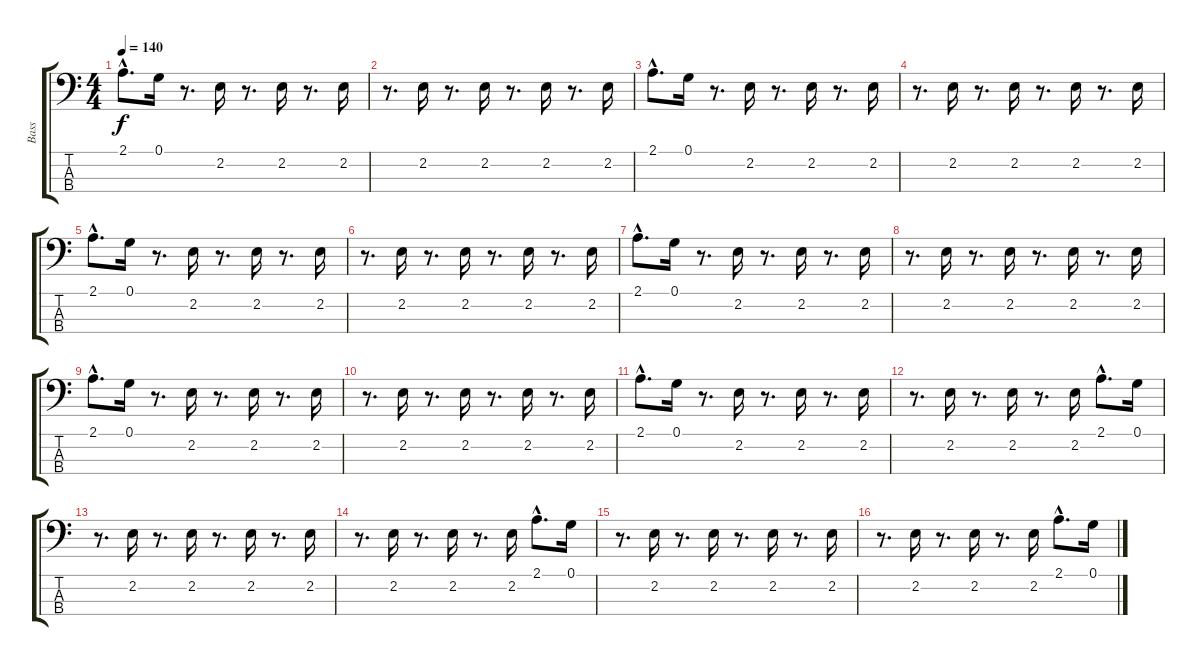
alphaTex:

\track ("Bass" "Bass") {instrument acousticguitarnylon}
\staff {score tabs}
\tuning (G2 D2 A1 E1) {hide}
\ts (4 4)
\tempo 140
\clef f4
\ks c
2.1{hac}.8{d dy f} 0.1.16 r.8{d} 2.2.16 r.8{d} 2.2.16 r.8{d} 2.2.16 |
r.8{d} 2.2.16 r.8{d} 2.2.16 r.8{d} 2.2.16 r.8{d} 2.2.16 |
2.1{hac}.8{d} 0.1.16 r.8{d} 2.2.16 r.8{d} 2.2.16 r.8{d} 2.2.16 |
r.8{d} 2.2.16 r.8{d} 2.2.16 r.8{d} 2.2.16 r.8{d} 2.2.16 |
2.1{hac}.8{d} 0.1.16 r.8{d} 2.2.16 r.8{d} 2.2.16 r.8{d} 2.2.16 |
r.8{d} 2.2.16 r.8{d} 2.2.16 r.8{d} 2.2.16 r.8{d} 2.2.16 |
2.1{hac}.8{d} 0.1.16 r.8{d} 2.2.16 r.8{d} 2.2.16 r.8{d} 2.2.16 |
r.8{d} 2.2.16 r.8{d} 2.2.16 r.8{d} 2.2.16 r.8{d} 2.2.16 |
2.1{hac}.8{d} 0.1.16 r.8{d} 2.2.16 r.8{d} 2.2.16 r.8{d} 2.2.16 |
r.8{d} 2.2.16 r.8{d} 2.2.16 r.8{d} 2.2.16 r.8{d} 2.2.16 |
2.1{hac}.8{d volume 10} 0.1.16 r.8{d} 2.2.16 r.8{d} 2.2.16 r.8{d} 2.2.16 |
r.8{d} 2.2.16 r.8{d} 2.2.16 r.8{d} 2.2.16 2.1{hac}.8{d} 0.1.16 |
r.8{d} 2.2.16 r.8{d} 2.2.16 r.8{d} 2.2.16 r.8{d} 2.2.16 |
r.8{d} 2.2.16 r.8{d} 2.2.16 r.8{d} 2.2.16 2.1{hac}.8{d} 0.1.16 |
r.8{d} 2.2.16 r.8{d} 2.2.16 r.8{d} 2.2.16 r.8{d} 2.2.16 |
r.8{d} 2.2.16 r.8{d} 2.2.16 r.8{d} 2.2.16 2.1{hac}.8{d} 0.1.16
